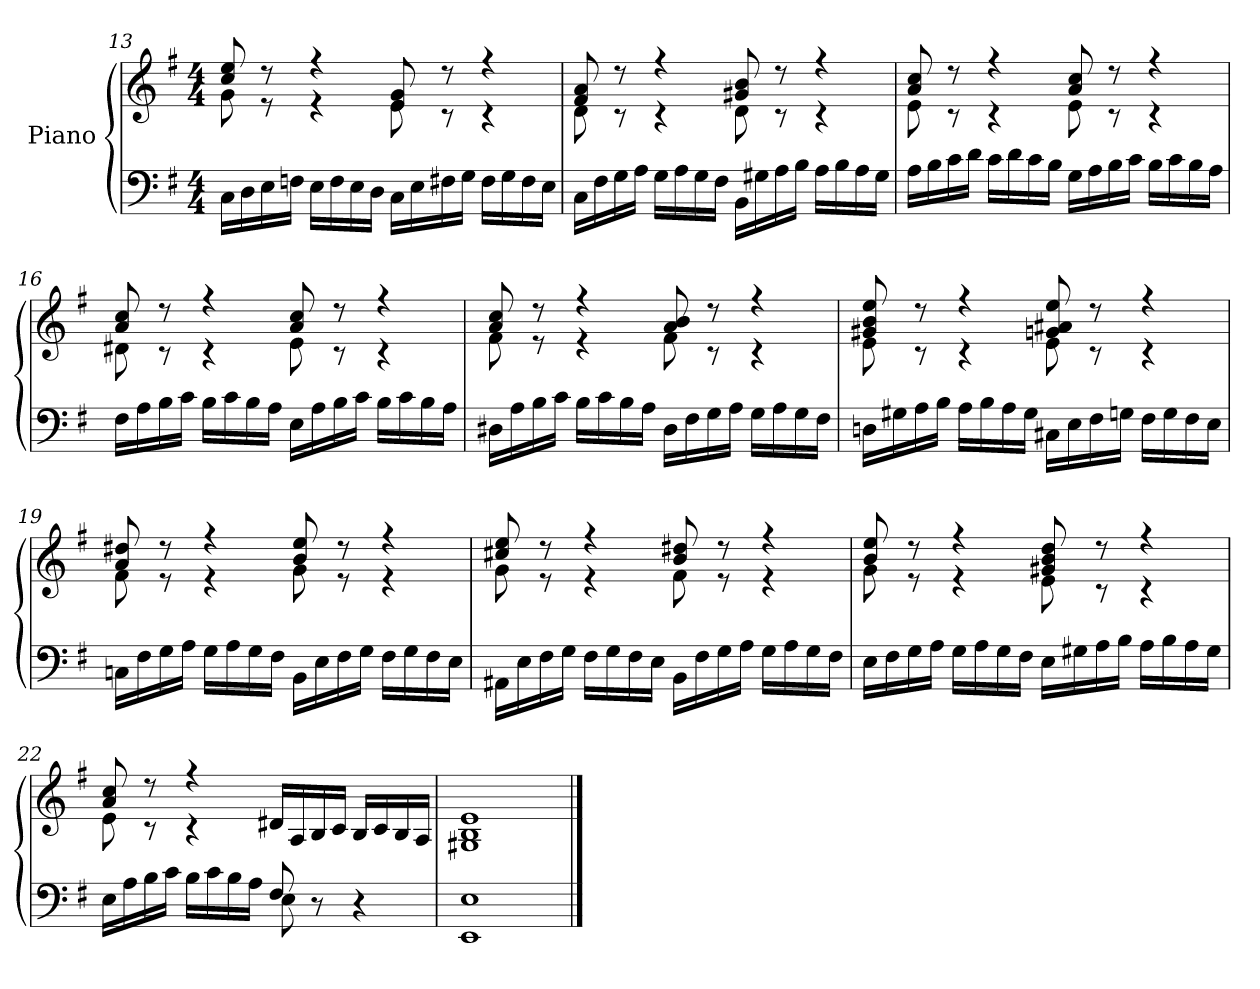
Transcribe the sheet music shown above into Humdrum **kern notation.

**kern	**kern
*part1	*part1
*staff2	*staff1
*I"Piano	*
!!LO:LB:g=z
*clefF4	*clefG2
*k[f#]	*k[f#]
*G:	*G:
*M4/4	*M4/4
=13	=13
*	*^
16CLL	8cc/ 8ee/	8g\
16D	.	.
16E	8r	8r
16FnJJ	.	.
16ELL	4r	4r
16F	.	.
16E	.	.
16DJJ	.	.
16CLL	8e/ 8g/	8e\
16E	.	.
16F#X	8r	8r
16GJJ	.	.
16F#LL	4r	4r
16G	.	.
16F#	.	.
16EJJ	.	.
=14	=14	=14
16CLL	8f#/ 8a/	8d\
16F#	.	.
16G	8r	8r
16AJJ	.	.
16GLL	4r	4r
16A	.	.
16G	.	.
16F#JJ	.	.
16BBLL	8g#X/ 8b/	8d\
16G#X	.	.
16A	8r	8r
16BJJ	.	.
16ALL	4r	4r
16B	.	.
16A	.	.
16G#JJ	.	.
!!LO:LB:g=z	!!
=15	=15	=15
16ALL	8a/ 8cc/	8e\
16B	.	.
16c	8r	8r
16dJJ	.	.
16cLL	4r	4r
16d	.	.
16c	.	.
16BJJ	.	.
16GLL	8a/ 8cc/	8e\
16A	.	.
16B	8r	8r
16cJJ	.	.
16BLL	4r	4r
16c	.	.
16B	.	.
16AJJ	.	.
=16	=16	=16
16F#LL	8a/ 8cc/	8d#X\
16A	.	.
16B	8r	8r
16cJJ	.	.
16BLL	4r	4r
16c	.	.
16B	.	.
16AJJ	.	.
16ELL	8a/ 8cc/	8e\
16A	.	.
16B	8r	8r
16cJJ	.	.
16BLL	4r	4r
16c	.	.
16B	.	.
16AJJ	.	.
!!LO:LB:g=z	!!
=17	=17	=17
16D#XLL	8a/ 8cc/	8f#\
16A	.	.
16B	8r	8r
16cJJ	.	.
16BLL	4r	4r
16c	.	.
16B	.	.
16AJJ	.	.
16D#LL	8a/ 8b/	8f#\
16F#	.	.
16G	8r	8r
16AJJ	.	.
16GLL	4r	4r
16A	.	.
16G	.	.
16F#JJ	.	.
=18	=18	=18
16DnLL	8g#X/ 8b/ 8ee/	8e\
16G#X	.	.
16A	8r	8r
16BJJ	.	.
16ALL	4r	4r
16B	.	.
16A	.	.
16G#JJ	.	.
16C#XLL	8gn/ 8a#X/ 8ee/	8e\
16E	.	.
16F#	8r	8r
16GnJJ	.	.
16F#LL	4r	4r
16G	.	.
16F#	.	.
16EJJ	.	.
!!LO:LB:g=z	!!
=19	=19	=19
16CnLL	8a/ 8dd#X/	8f#\
16F#	.	.
16G	8r	8r
16AJJ	.	.
16GLL	4r	4r
16A	.	.
16G	.	.
16F#JJ	.	.
16BBLL	8b/ 8ee/	8g\
16E	.	.
16F#	8r	8r
16GJJ	.	.
16F#LL	4r	4r
16G	.	.
16F#	.	.
16EJJ	.	.
=20	=20	=20
16AA#XLL	8cc#X/ 8ee/	8g\
16E	.	.
16F#	8r	8r
16GJJ	.	.
16F#LL	4r	4r
16G	.	.
16F#	.	.
16EJJ	.	.
16BBLL	8b/ 8dd#X/	8f#\
16F#	.	.
16G	8r	8r
16AJJ	.	.
16GLL	4r	4r
16A	.	.
16G	.	.
16F#JJ	.	.
!!LO:LB:g=z	!!
=21	=21	=21
16ELL	8b/ 8ee/	8g\
16F#	.	.
16G	8r	8r
16AJJ	.	.
16GLL	4r	4r
16A	.	.
16G	.	.
16F#JJ	.	.
16ELL	8g#X/ 8b/ 8dd/	8e\
16G#X	.	.
16A	8r	8r
16BJJ	.	.
16ALL	4r	4r
16B	.	.
16A	.	.
16G#JJ	.	.
=22	=22	=22
*^	*	*
2ryy	16ELL	8a/ 8cc/	8e\
.	16A	.	.
.	16B	8r	8r
.	16cJJ	.	.
.	16BLL	4r	4r
.	16c	.	.
.	16B	.	.
.	16AJJ	.	.
8F#/	8E	16d#XLL	8ryy
.	.	16A	.
4.ryy	8r	16B	8ryy
.	.	16cJJ	.
.	4r	16BLL	4ryy
.	.	16c	.
.	.	16B	.
.	.	16AJJ	.
*v	*v	*	*
=23	=23	=23
1EE 1E	1e/	1G#X\ 1B\
*	*v	*v
==	==
*-	*-
